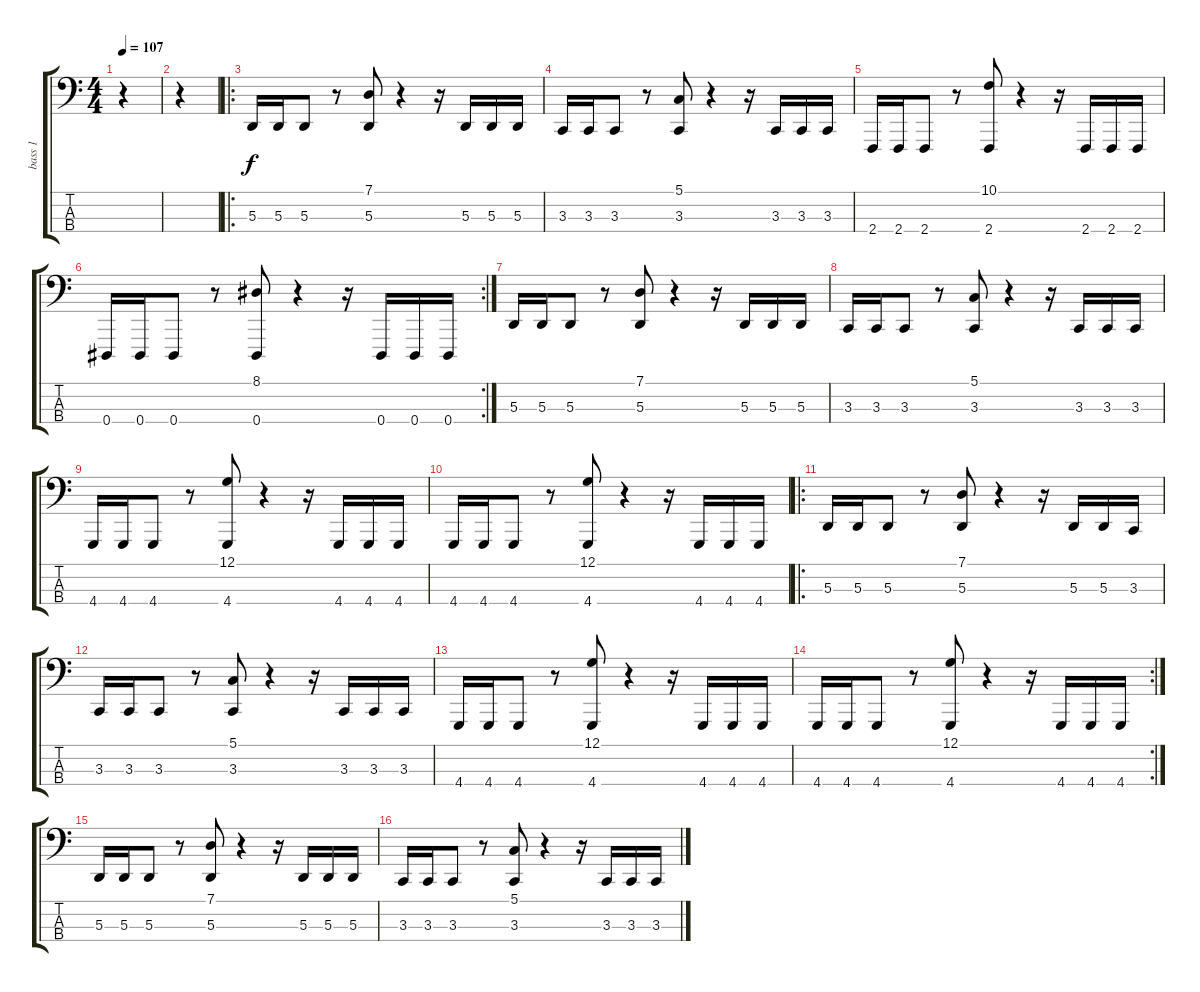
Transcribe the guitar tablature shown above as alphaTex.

\track ("bass 1" "bass 1") {instrument lead8bassandlead}
\staff {score tabs}
\tuning (G2 D2 A1 Eb1) {hide}
\ts (4 4)
\tempo 107
\clef f4
\ks c
r.4{dy f instrument lead8bassandlead} |
r.4 |
\ro
5.3.16 5.3.16 5.3.8 r.8 (7.1 5.3).8 r.4 r.16 5.3.16 5.3.16 5.3.16 |
3.3.16 3.3.16 3.3.8 r.8 (5.1 3.3).8 r.4 r.16 3.3.16 3.3.16 3.3.16 |
2.4.16 2.4.16 2.4.8 r.8 (10.1 2.4).8 r.4 r.16 2.4.16 2.4.16 2.4.16 |
\rc 2
0.4.16 0.4.16 0.4.8 r.8 (8.1 0.4).8 r.4 r.16 0.4.16 0.4.16 0.4.16 |
5.3.16 5.3.16 5.3.8 r.8 (7.1 5.3).8 r.4 r.16 5.3.16 5.3.16 5.3.16 |
3.3.16 3.3.16 3.3.8 r.8 (5.1 3.3).8 r.4 r.16 3.3.16 3.3.16 3.3.16 |
4.4.16 4.4.16 4.4.8 r.8 (12.1 4.4).8 r.4 r.16 4.4.16 4.4.16 4.4.16 |
4.4.16 4.4.16 4.4.8 r.8 (12.1 4.4).8 r.4 r.16 4.4.16 4.4.16 4.4.16 |
\ro
5.3.16 5.3.16 5.3.8 r.8 (7.1 5.3).8 r.4 r.16 5.3.16 5.3.16 3.3.16 |
3.3.16 3.3.16 3.3.8 r.8 (5.1 3.3).8 r.4 r.16 3.3.16 3.3.16 3.3.16 |
4.4.16 4.4.16 4.4.8 r.8 (12.1 4.4).8 r.4 r.16 4.4.16 4.4.16 4.4.16 |
\rc 2
4.4.16 4.4.16 4.4.8 r.8 (12.1 4.4).8 r.4 r.16 4.4.16 4.4.16 4.4.16 |
5.3.16 5.3.16 5.3.8 r.8 (7.1 5.3).8 r.4 r.16 5.3.16 5.3.16 5.3.16 |
3.3.16 3.3.16 3.3.8 r.8 (5.1 3.3).8 r.4 r.16 3.3.16 3.3.16 3.3.16
